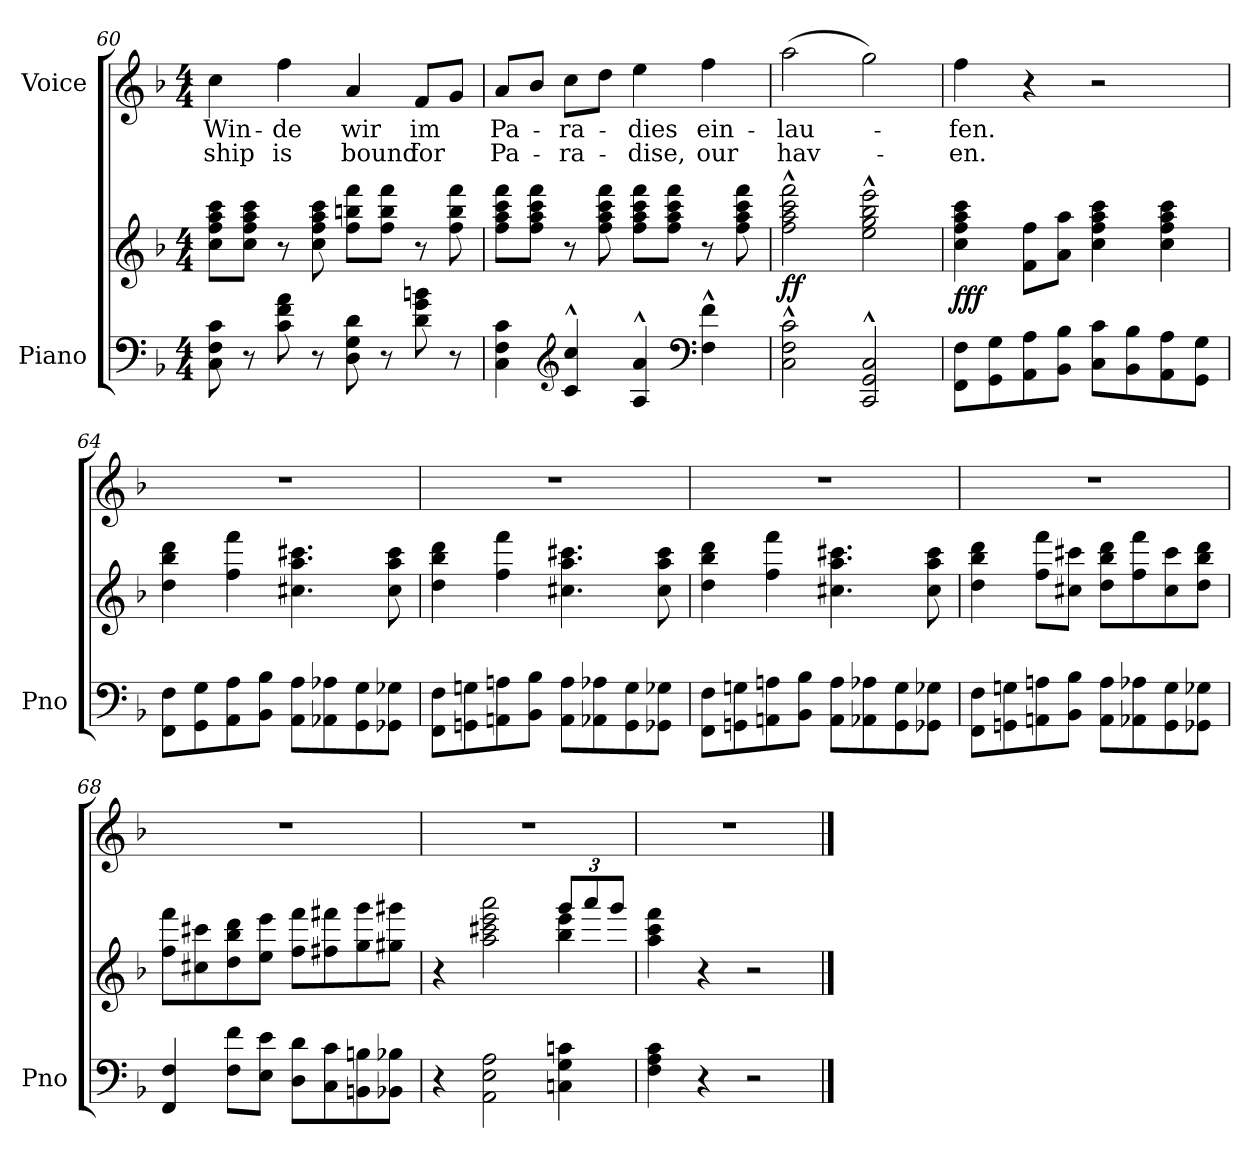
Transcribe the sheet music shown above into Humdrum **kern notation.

**kern	**kern	**dynam	**kern	**text	**text
*part2	*part2	*part2	*part1	*part1	*part1
*staff3	*staff2	*staff2/3	*staff1	*staff1	*staff1
*I"Piano	*	*	*I"Voice	*	*
*I'Pno	*	*	*	*	*
*clefF4	*clefG2	*	*clefG2	*	*
*k[b-]	*k[b-]	*	*k[b-]	*	*
*M4/4	*M4/4	*	*M4/4	*	*
=60	=60	=60	=60	=60	=60
8C\ 8F\ 8c\	8cc\ 8ff\ 8aa\ 8ccc\L	.	4cc\	Win-	ship
8r	8cc\ 8ff\ 8aa\ 8ccc\J	.	.	.	.
8c\ 8f\ 8a\	8r	.	4ff\	-de	is
8r	8cc\ 8ff\ 8aa\ 8ccc\	.	.	.	.
8D\ 8G\ 8d\	8ff\ 8bbn\ 8fff\L	.	4a/	wir	bound
8r	8ff\ 8bb\ 8fff\J	.	.	.	.
8d\ 8g\ 8bn\	8r	.	8f/L	im	for
8r	8ff\ 8bb\ 8fff\	.	8g/J	.	.
=61	=61	=61	=61	=61	=61
4C\ 4F\ 4c\	8ff\ 8aa\ 8ccc\ 8fff\L	.	8a/L	Pa-	Pa-
.	8ff\ 8aa\ 8ccc\ 8fff\J	.	8b-/J	.	.
*clefG2	*	*	*	*	*
4c/^^ 4cc/^^	8r	.	8cc\L	-ra-	-ra-
.	8ff\ 8aa\ 8ccc\ 8fff\	.	8dd\J	.	.
4A/^^ 4a/^^	8ff\ 8aa\ 8ccc\ 8fff\L	.	4ee\	-dies	-dise,
.	8ff\ 8aa\ 8ccc\ 8fff\J	.	.	.	.
*clefF4	*	*	*	*	*
4F\^^ 4f\^^	8r	.	4ff\	ein-	our
.	8ff\ 8aa\ 8ccc\ 8fff\	.	.	.	.
=62	=62	=62	=62	=62	=62
!	!	!LO:DY:b	!	!	!
2C\^^ 2F\^^ 2c\^^	2ff\^^ 2aa\^^ 2ccc\^^ 2fff\^^	ff	(2aa\	-lau-	hav-
2CC/^^ 2GG/^^ 2C/^^	2ee\^^ 2gg\^^ 2bb-\^^ 2eee\^^	.	2gg\)	.	.
=63	=63	=63	=63	=63	=63
!	!	!LO:DY:b	!	!	!
8FF\ 8F\L	4cc\ 4ff\ 4aa\ 4ccc\	fff	4ff\	-fen.	en.
8GG\ 8G\	.	.	.	.	.
8AA\ 8A\	8f\ 8ff\L	.	4r	.	.
8BB-\ 8B-\J	8a\ 8aa\J	.	.	.	.
8C\ 8c\L	4cc\ 4ff\ 4aa\ 4ccc\	.	2r	.	.
8BB-\ 8B-\	.	.	.	.	.
8AA\ 8A\	4cc\ 4ff\ 4aa\ 4ccc\	.	.	.	.
8GG\ 8G\J	.	.	.	.	.
=64	=64	=64	=64	=64	=64
8FF\ 8F\L	4dd\ 4bb-\ 4ddd\	.	1r	.	.
8GG\ 8G\	.	.	.	.	.
8AA\ 8A\	4ff\ 4fff\	.	.	.	.
8BB-\ 8B-\J	.	.	.	.	.
8AA\ 8A\L	4.cc#X\ 4.aa\ 4.ccc#X\	.	.	.	.
8AA-X\ 8A-X\	.	.	.	.	.
8GG\ 8G\	.	.	.	.	.
8GG-X\ 8G-X\J	8cc#\ 8aa\ 8ccc#\	.	.	.	.
=65	=65	=65	=65	=65	=65
8FF\ 8F\L	4dd\ 4bb-\ 4ddd\	.	1r	.	.
8GGn\ 8Gn\	.	.	.	.	.
8AAn\ 8An\	4ff\ 4fff\	.	.	.	.
8BB-\ 8B-\J	.	.	.	.	.
8AA\ 8A\L	4.cc#X\ 4.aa\ 4.ccc#X\	.	.	.	.
8AA-X\ 8A-X\	.	.	.	.	.
8GG\ 8G\	.	.	.	.	.
8GG-X\ 8G-X\J	8cc#\ 8aa\ 8ccc#\	.	.	.	.
=66	=66	=66	=66	=66	=66
8FF\ 8F\L	4dd\ 4bb-\ 4ddd\	.	1r	.	.
8GGn\ 8Gn\	.	.	.	.	.
8AAn\ 8An\	4ff\ 4fff\	.	.	.	.
8BB-\ 8B-\J	.	.	.	.	.
8AA\ 8A\L	4.cc#X\ 4.aa\ 4.ccc#X\	.	.	.	.
8AA-X\ 8A-X\	.	.	.	.	.
8GG\ 8G\	.	.	.	.	.
8GG-X\ 8G-X\J	8cc#\ 8aa\ 8ccc#\	.	.	.	.
=67	=67	=67	=67	=67	=67
8FF\ 8F\L	4dd\ 4bb-\ 4ddd\	.	1r	.	.
8GGn\ 8Gn\	.	.	.	.	.
8AAn\ 8An\	8ff\ 8fff\L	.	.	.	.
8BB-\ 8B-\J	8cc#X\ 8ccc#X\J	.	.	.	.
8AA\ 8A\L	8dd\ 8bb-\ 8ddd\L	.	.	.	.
8AA-X\ 8A-X\	8ff\ 8fff\	.	.	.	.
8GG\ 8G\	8cc#\ 8ccc#\	.	.	.	.
8GG-X\ 8G-X\J	8dd\ 8bb-\ 8ddd\J	.	.	.	.
=68	=68	=68	=68	=68	=68
4FF/ 4F/	8ff\ 8fff\L	.	1r	.	.
.	8cc#X\ 8ccc#X\	.	.	.	.
8F\ 8f\L	8dd\ 8bb-\ 8ddd\	.	.	.	.
8E\ 8e\J	8ee\ 8eee\J	.	.	.	.
8D\ 8d\L	8ff\ 8fff\L	.	.	.	.
8C\ 8c\	8ff#X\ 8fff#X\	.	.	.	.
8BBn\ 8Bn\	8gg\ 8ggg\	.	.	.	.
8BB-X\ 8B-X\J	8gg#X\ 8ggg#X\J	.	.	.	.
=69	=69	=69	=69	=69	=69
*	*^	*	*	*	*
4r	2.ryy	4r	.	1r	.	.
2AA\ 2E\ 2A\	.	2aa\ 2ccc#X\ 2eee\ 2aaa\	.	.	.	.
*	*Xbrackettup	*	*	*	*	*
4Cn\ 4G\ 4cn\	12ggg/L	4bb-\ 4eee\	.	.	.	.
.	12aaa/	.	.	.	.	.
.	12ggg/J	.	.	.	.	.
*	*v	*v	*	*	*	*
=70	=70	=70	=70	=70	=70
4F\ 4A\ 4c\	4aa\ 4ccc\ 4fff\	.	1r	.	.
4r	4r	.	.	.	.
2r	2r	.	.	.	.
==	==	==	==	==	==
*-	*-	*-	*-	*-	*-
